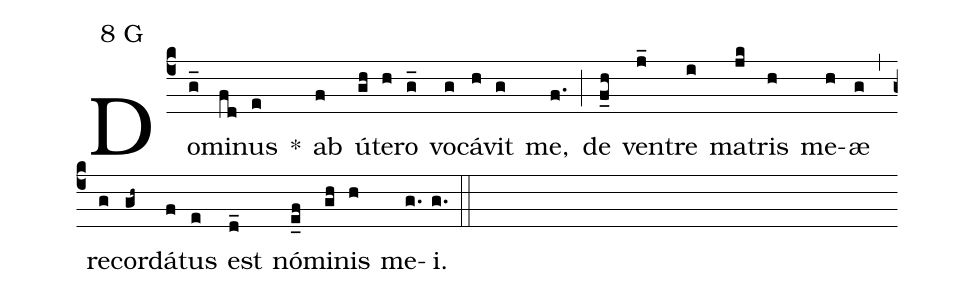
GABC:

mode:8 G;
%%
(c4) Do(g_)mi(fd)nus(e) *() ab(f) ú(gh)te(h)ro(g_) vo(g)cá(h)vit(g) me,(f.) (;) de(f_h) ven(j_)tre(i) ma(jk)tris(h) me(h)æ(g) (,) re(g)cor(gh~)dá(f)tus(e) est(d_) nó(e_f)mi(gh)nis(h) me(g.)i.(g.) (::)
